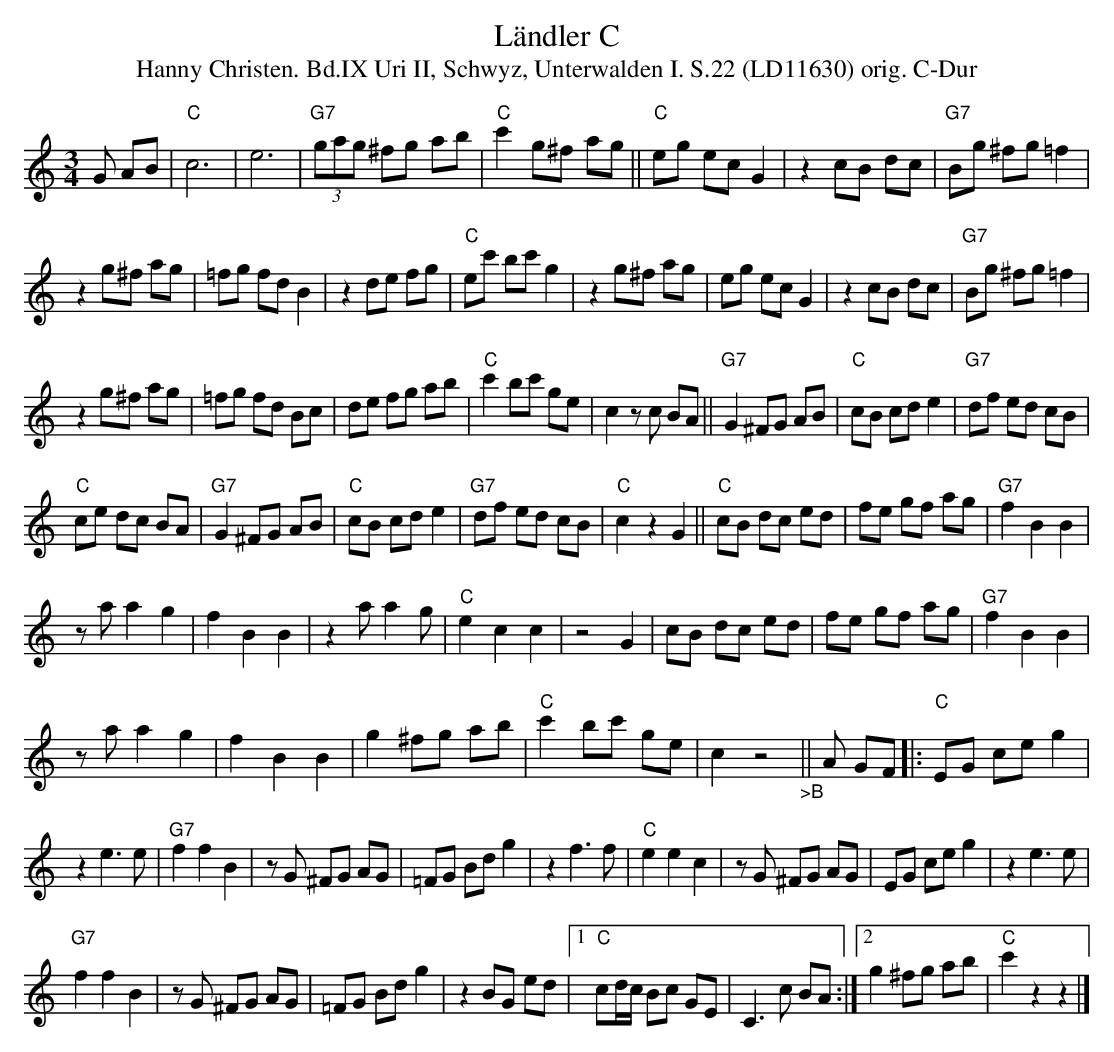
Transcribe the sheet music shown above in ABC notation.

X:1
T: Ländler C
T:Hanny Christen. Bd.IX Uri II, Schwyz, Unterwalden I. S.22 (LD11630) orig. C-Dur
M:3/4
L:1/8
K:C
G AB | "C"c6 | e6 | "G7"(3gag ^fg ab | "C"c'2 g^f ag || "C"eg ec G2 | z2cB dc | "G7"Bg ^fg =f2 |
z2 g^f ag | =fg fd B2 | z2 de fg | "C"ec' bc' g2 | z2 g^f ag | eg ec G2 | z2 cB dc | "G7"Bg ^fg =f2 |
z2 g^f ag | =fg fd Bc | de fg ab | "C"c'2 bc' ge | c2 zc BA || "G7"G2 ^FG AB | "C"cB cd e2 | "G7"df ed cB |
"C"ce dc BA | "G7"G2 ^FG AB | "C"cB cd e2 | "G7"df ed cB | "C"c2z2G2 || "C"cB dc ed | fe gf ag | "G7"f2 B2B2 |
za a2g2 | f2B2B2 | z2 a a2 g | "C"e2c2c2 | z4G2 | cB dc ed | fe gf ag | "G7"f2B2B2 |
za a2g2 | f2B2B2 | g2 ^fg ab | "C"c'2 bc' ge | c2z4 "_>B"|| A GF |: "C"EG ce g2 |
z2 e3e | "G7"f2f2B2 | zG ^FG AG | =FG Bd g2 | z2 f3f | "C"e2e2c2 | zG ^FG AG | EG ce g2 | z2e3e |
"G7"f2f2B2 | zG ^FG AG | =FG Bd g2 | z2 BG ed |1 "C"cd/c/ Bc GE | C3c BA :|2 g2 ^fg ab | "C"c'2 z2z2 |]
